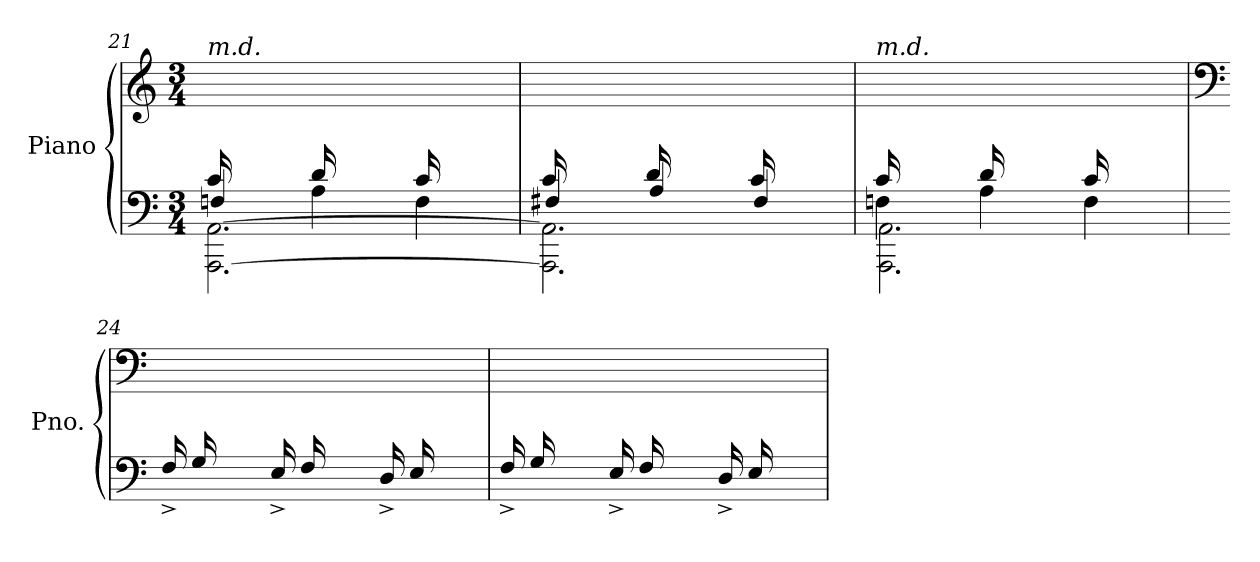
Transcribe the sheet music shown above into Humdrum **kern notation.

**kern	**kern
*part1	*part1
*staff2	*staff1
*I"Piano	*
*I'Pno.	*
*clefF4	*clefG2
*k[]	*k[]
*M3/4	*M3/4
=21	=21
*^	*
*	*^	*
!	!	!	!LO:TX:a:i:t=m.d.
16c:/LL	4Fn/	[2.AAA\ [2.AA\	16ryy
8.ryy	.	.	16e-X\
.	.	.	16a\
.	.	.	16e-\JJ
16d/LL	4A\	.	16ryy
8.ryy	.	.	16fn\
.	.	.	16cc\
.	.	.	16f\JJ
16c/LL	4F\	.	16ryy
8.ryy	.	.	16e-\
.	.	.	16a\
.	.	.	16e-\JJ
!!LO:LB:g=z
=22	=22	=22	=22
(16c/LL	4F#X/	2.AAA\] 2.AA\]	16ryy
8.ryy	.	.	16e-X\
.	.	.	16a\
.	.	.	16e-\JJ
16d/LL	4A/	.	16ryy
8.ryy	.	.	16f#X\
.	.	.	16cc\
.	.	.	16f#\JJ
16c/LL	4F#/	.	16ryy
8.ryy	.	.	16e-\
.	.	.	16a\
.	.	.	16e-\JJ
=23	=23	=23	=23
!	!	!	!LO:TX:a:i:t=m.d.
16c:/LL	4Fn\	2.AAA\ 2.AA\	16ryy
8.ryy	.	.	16e-X\
.	.	.	16a\
.	.	.	16e-\JJ
16d/LL	4A\	.	16ryy
8.ryy	.	.	16fn\
.	.	.	16cc\
.	.	.	16f\JJ
16c/LL	4F\	.	16ryy
8.ryy	.	.	16e-\
.	.	.	16a\
.	.	.	16e-\JJ)
*v	*v	*v	*
=24	=24
*	*clefF4
*	*^
(16F^/LL	2.ryy	8ryy
16G/	.	.
8ryy	.	16A\
.	.	16B\JJ)
(16E^/LL	.	8ryy
16F/	.	.
8ryy	.	16G\
.	.	16A\JJ)
(16D^/LL	.	8ryy
16E/	.	.
8ryy	.	16F\
.	.	16G\JJ)
!!LO:LB:g=z	!!
=25	=25	=25
(16F^/LL	2.ryy	8ryy
16G/	.	.
8ryy	.	16A\
.	.	16B\JJ)
(16E^/LL	.	8ryy
16F/	.	.
8ryy	.	16G\
.	.	16A\JJ)
(16D^/LL	.	8ryy
16E/	.	.
8ryy	.	16F\
.	.	16G\JJ)
*	*v	*v
=	=
*-	*-
